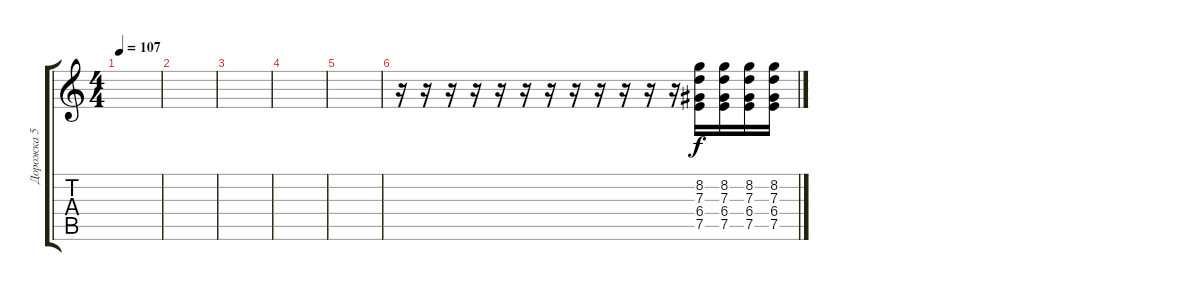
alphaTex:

\track ("Дорожка 5" "Дорожка 5") {instrument electricguitarclean}
\staff {score tabs}
\tuning (E4 B3 G3 D3 A2 E2) {hide}
\ts (4 4)
\tempo 107
\clef g2
\ks c
|
|
|
|
|
r.16 r.16 r.16 r.16 r.16 r.16 r.16 r.16 r.16 r.16 r.16 r.16 (8.2 7.3 6.4 7.5).16 (8.2 7.3 6.4 7.5).16 (8.2 7.3 6.4 7.5).16 (8.2 7.3 6.4 7.5).16
